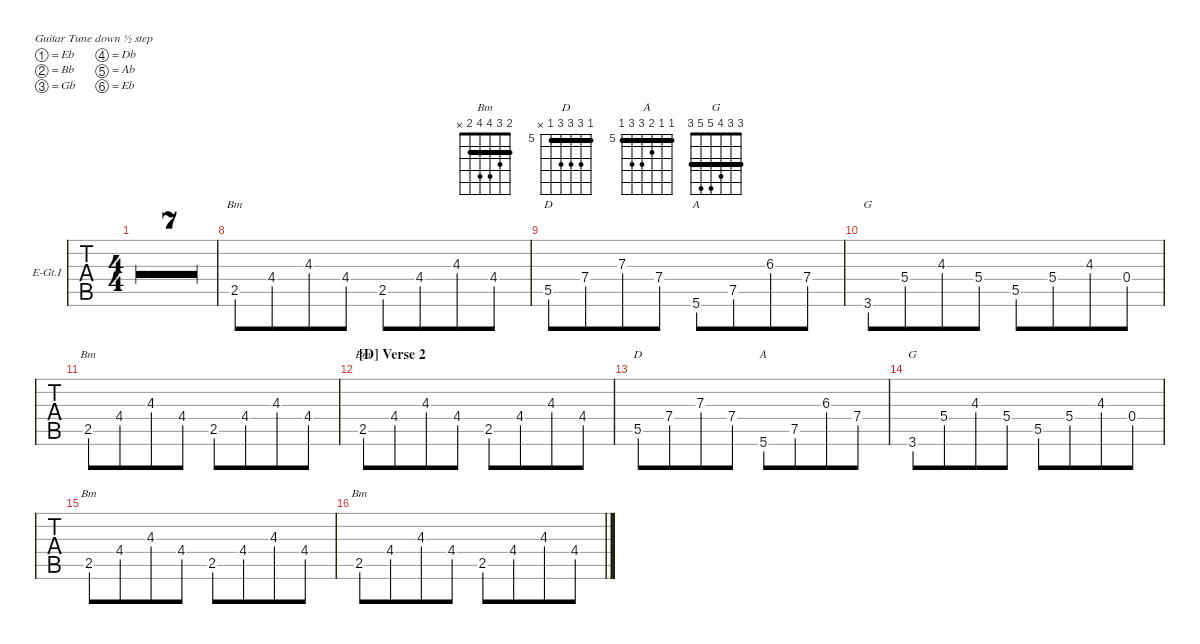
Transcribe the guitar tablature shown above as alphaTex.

\hideDynamics
\bracketExtendMode nobrackets
\firstSystemTrackNameOrientation horizontal
\otherSystemsTrackNameOrientation horizontal
\track ("E.Guitar I (Rythm Left)" "E-Gt.I") {multiBarRest instrument distortionguitar}
\staff {tabs}
\tuning (Eb4 Bb3 Gb3 Db3 Ab2 Eb2)
\chord ("Bm" 2 3 4 4 2 x) {barre 2}
\chord ("D" 5 7 7 7 5 x) {firstfret 5 barre 5}
\chord ("A" 5 5 6 7 7 5) {firstfret 5 barre (5 5)}
\chord ("G" 3 3 4 5 5 3) {barre (3 3)}
\ts (4 4)
\tempo 116
\clef g2
\ks db
r.1{dy mf} |
r.1 |
r.1 |
r.1 |
r.1 |
r.1 |
r.1 |
2.5.8{ch "Bm" beam merge} 4.4.8{beam merge} 4.3.8{beam merge} 4.4.8 2.5.8{beam merge} 4.4.8{beam merge} 4.3.8{beam merge} 4.4.8 |
5.5.8{ch "D" beam merge} 7.4.8{beam merge} 7.3.8{beam merge} 7.4.8 5.6.8{ch "A" beam merge} 7.5.8{beam merge} 6.3.8{beam merge} 7.4.8 |
3.6.8{ch "G" beam merge} 5.4.8{beam merge} 4.3.8{beam merge} 5.4.8 5.5.8{beam merge} 5.4.8{beam merge} 4.3.8{beam merge} 0.4.8 |
2.5.8{ch "Bm" beam merge} 4.4.8{beam merge} 4.3.8{beam merge} 4.4.8 2.5.8{beam merge} 4.4.8{beam merge} 4.3.8{beam merge} 4.4.8 |
\section ("D" "Verse 2")
2.5.8{ch "Bm" beam merge} 4.4.8{beam merge} 4.3.8{beam merge} 4.4.8 2.5.8{beam merge} 4.4.8{beam merge} 4.3.8{beam merge} 4.4.8 |
5.5.8{ch "D" beam merge} 7.4.8{beam merge} 7.3.8{beam merge} 7.4.8 5.6.8{ch "A" beam merge} 7.5.8{beam merge} 6.3.8{beam merge} 7.4.8 |
3.6.8{ch "G" beam merge} 5.4.8{beam merge} 4.3.8{beam merge} 5.4.8 5.5.8{beam merge} 5.4.8{beam merge} 4.3.8{beam merge} 0.4.8 |
2.5.8{ch "Bm" beam merge} 4.4.8{beam merge} 4.3.8{beam merge} 4.4.8 2.5.8{beam merge} 4.4.8{beam merge} 4.3.8{beam merge} 4.4.8 |
2.5.8{ch "Bm" beam merge} 4.4.8{beam merge} 4.3.8{beam merge} 4.4.8 2.5.8{beam merge} 4.4.8{beam merge} 4.3.8{beam merge} 4.4.8
